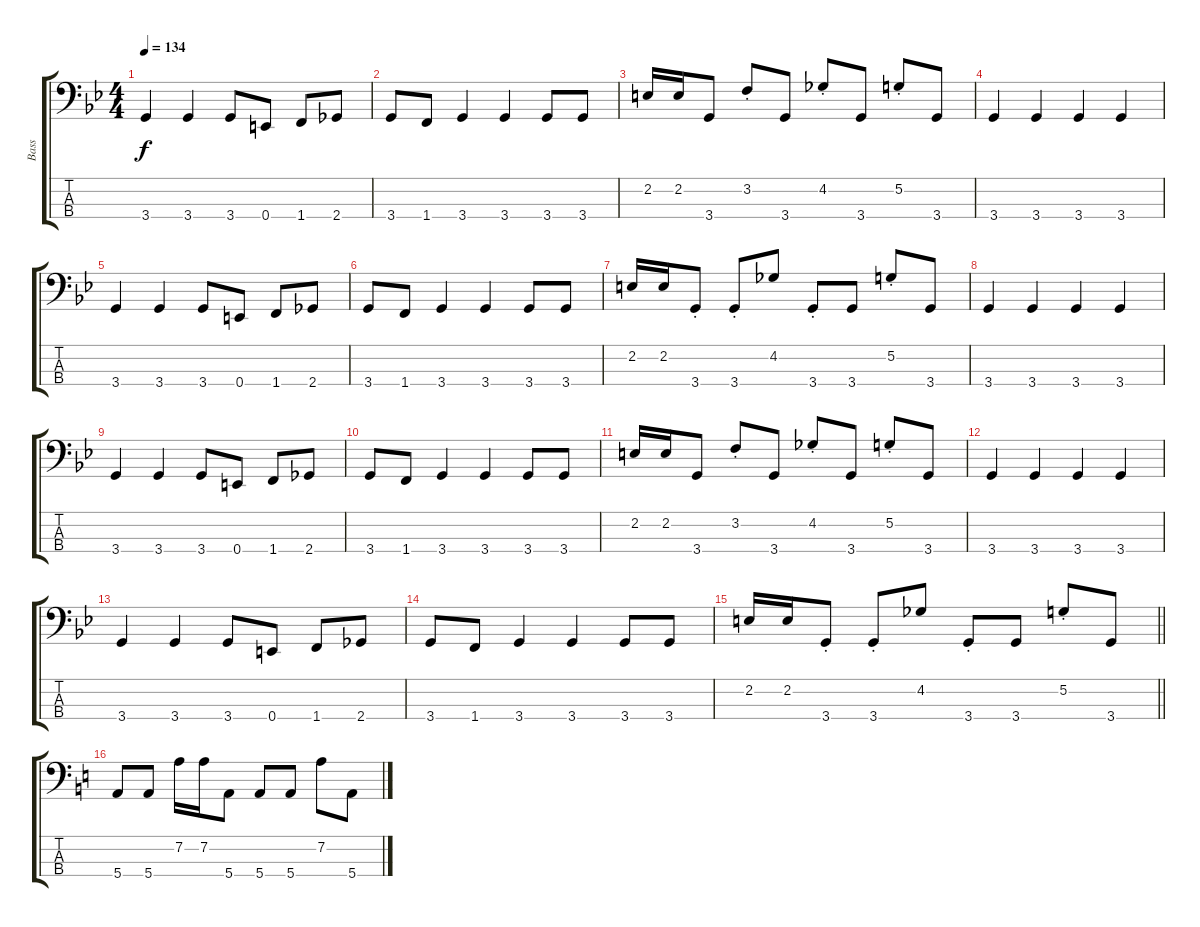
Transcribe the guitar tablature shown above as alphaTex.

\track ("Bass" "Bass") {instrument electricbassfinger}
\staff {score tabs}
\tuning (G2 D2 A1 E1) {hide}
\ts (4 4)
\tempo 134
\clef f4
\ks gminor
3.4.4{dy f} 3.4.4 3.4.8 0.4.8 1.4.8 2.4.8 |
3.4.8 1.4.8 3.4.4 3.4.4 3.4.8 3.4.8 |
2.2.16 2.2.16 3.4.8 3.2{st}.8 3.4.8 4.2{st}.8 3.4.8 5.2{st}.8 3.4.8 |
3.4.4 3.4.4 3.4.4 3.4.4 |
3.4.4 3.4.4 3.4.8 0.4.8 1.4.8 2.4.8 |
3.4.8 1.4.8 3.4.4 3.4.4 3.4.8 3.4.8 |
2.2.16 2.2.16 3.4{st}.8 3.4{st}.8 4.2.8 3.4{st}.8 3.4.8 5.2{st}.8 3.4.8 |
3.4.4 3.4.4 3.4.4 3.4.4 |
3.4.4 3.4.4 3.4.8 0.4.8 1.4.8 2.4.8 |
3.4.8 1.4.8 3.4.4 3.4.4 3.4.8 3.4.8 |
2.2.16 2.2.16 3.4.8 3.2{st}.8 3.4.8 4.2{st}.8 3.4.8 5.2{st}.8 3.4.8 |
3.4.4 3.4.4 3.4.4 3.4.4 |
3.4.4 3.4.4 3.4.8 0.4.8 1.4.8 2.4.8 |
3.4.8 1.4.8 3.4.4 3.4.4 3.4.8 3.4.8 |
\barLineRight lightlight
2.2.16 2.2.16 3.4{st}.8 3.4{st}.8 4.2.8 3.4{st}.8 3.4.8 5.2{st}.8 3.4.8 |
\ks aminor
5.4.8 5.4.8 7.2.16 7.2.16 5.4.8 5.4.8 5.4.8 7.2.8 5.4.8
